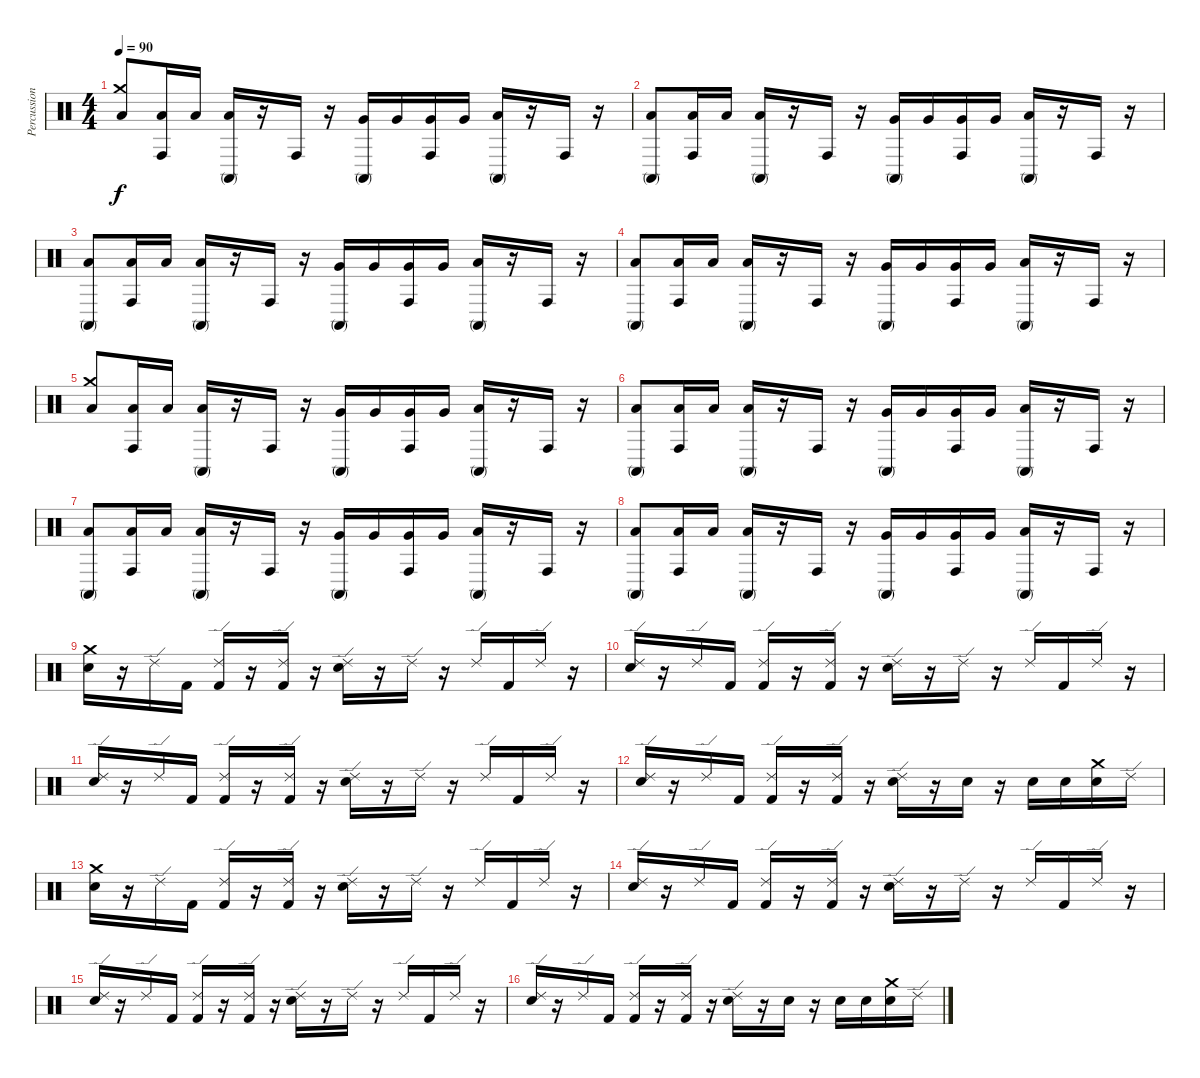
\track ("Percussions" "Percussion") {instrument percussion}
\staff {score}
\articulation defaults
\ts (4 4)
\tempo 90
\clef neutral
\ks c
("Crash medium (hit)" "Low Floor Tom (hit)").8{dy f} ("Conga high (hit)" "Low Floor Tom (hit)").16 "Low Floor Tom (hit)".16 ("Conga high (mute)" "Low Tom (hit)").16 r.16 "Conga high (hit)".16 r.16 ("Conga high (mute)" "Very Low Tom (hit)").16 "Very Low Tom (hit)".16 ("Conga high (hit)" "Very Low Tom (hit)").16 "Very Low Tom (hit)".16 ("Conga high (mute)" "Low Tom (hit)").16 r.16 "Conga high (hit)".16 r.16 |
("Conga high (mute)" "Low Floor Tom (hit)").8 ("Conga high (hit)" "Low Floor Tom (hit)").16 "Low Floor Tom (hit)".16 ("Conga high (mute)" "Low Tom (hit)").16 r.16 "Conga high (hit)".16 r.16 ("Conga high (mute)" "Very Low Tom (hit)").16 "Very Low Tom (hit)".16 ("Conga high (hit)" "Very Low Tom (hit)").16 "Very Low Tom (hit)".16 ("Conga high (mute)" "Low Tom (hit)").16 r.16 "Conga high (hit)".16 r.16 |
("Conga high (mute)" "Low Floor Tom (hit)").8 ("Conga high (hit)" "Low Floor Tom (hit)").16 "Low Floor Tom (hit)".16 ("Conga high (mute)" "Low Tom (hit)").16 r.16 "Conga high (hit)".16 r.16 ("Conga high (mute)" "Very Low Tom (hit)").16 "Very Low Tom (hit)".16 ("Conga high (hit)" "Very Low Tom (hit)").16 "Very Low Tom (hit)".16 ("Conga high (mute)" "Low Tom (hit)").16 r.16 "Conga high (hit)".16 r.16 |
("Conga high (mute)" "Low Floor Tom (hit)").8 ("Conga high (hit)" "Low Floor Tom (hit)").16 "Low Floor Tom (hit)".16 ("Conga high (mute)" "Low Tom (hit)").16 r.16 "Conga high (hit)".16 r.16 ("Conga high (mute)" "Very Low Tom (hit)").16 "Very Low Tom (hit)".16 ("Conga high (hit)" "Very Low Tom (hit)").16 "Very Low Tom (hit)".16 ("Conga high (mute)" "Low Tom (hit)").16 r.16 "Conga high (hit)".16 r.16 |
("Crash medium (hit)" "Low Floor Tom (hit)").8 ("Conga high (hit)" "Low Floor Tom (hit)").16 "Low Floor Tom (hit)".16 ("Conga high (mute)" "Low Tom (hit)").16 r.16 "Conga high (hit)".16 r.16 ("Conga high (mute)" "Very Low Tom (hit)").16 "Very Low Tom (hit)".16 ("Conga high (hit)" "Very Low Tom (hit)").16 "Very Low Tom (hit)".16 ("Conga high (mute)" "Low Tom (hit)").16 r.16 "Conga high (hit)".16 r.16 |
("Conga high (mute)" "Low Floor Tom (hit)").8 ("Conga high (hit)" "Low Floor Tom (hit)").16 "Low Floor Tom (hit)".16 ("Conga high (mute)" "Low Tom (hit)").16 r.16 "Conga high (hit)".16 r.16 ("Conga high (mute)" "Very Low Tom (hit)").16 "Very Low Tom (hit)".16 ("Conga high (hit)" "Very Low Tom (hit)").16 "Very Low Tom (hit)".16 ("Conga high (mute)" "Low Tom (hit)").16 r.16 "Conga high (hit)".16 r.16 |
("Conga high (mute)" "Low Floor Tom (hit)").8 ("Conga high (hit)" "Low Floor Tom (hit)").16 "Low Floor Tom (hit)".16 ("Conga high (mute)" "Low Tom (hit)").16 r.16 "Conga high (hit)".16 r.16 ("Conga high (mute)" "Very Low Tom (hit)").16 "Very Low Tom (hit)".16 ("Conga high (hit)" "Very Low Tom (hit)").16 "Very Low Tom (hit)".16 ("Conga high (mute)" "Low Tom (hit)").16 r.16 "Conga high (hit)".16 r.16 |
("Conga high (mute)" "Low Floor Tom (hit)").8 ("Conga high (hit)" "Low Floor Tom (hit)").16 "Low Floor Tom (hit)".16 ("Conga high (mute)" "Low Tom (hit)").16 r.16 "Conga high (hit)".16 r.16 ("Conga high (mute)" "Very Low Tom (hit)").16 "Very Low Tom (hit)".16 ("Conga high (hit)" "Very Low Tom (hit)").16 "Very Low Tom (hit)".16 ("Conga high (mute)" "Low Tom (hit)").16 r.16 "Conga high (hit)".16 r.16 |
("Crash medium (hit)" "Snare (hit) 2").16 r.16 "Ride (edge) 2".16 "Kick (hit) 2".16 ("Kick (hit) 2" "Ride (edge) 2").16 r.16 ("Kick (hit) 2" "Ride (edge) 2").16 r.16 ("Ride (edge) 2" "Snare (hit) 2").16 r.16 "Ride (edge) 2".16 r.16 "Ride (edge) 2".16 "Kick (hit) 2".16 "Ride (edge) 2".16 r.16 |
("Ride (edge) 2" "Snare (hit) 2").16 r.16 "Ride (edge) 2".16 "Kick (hit) 2".16 ("Kick (hit) 2" "Ride (edge) 2").16 r.16 ("Kick (hit) 2" "Ride (edge) 2").16 r.16 ("Ride (edge) 2" "Snare (hit) 2").16 r.16 "Ride (edge) 2".16 r.16 "Ride (edge) 2".16 "Kick (hit) 2".16 "Ride (edge) 2".16 r.16 |
("Ride (edge) 2" "Snare (hit) 2").16 r.16 "Ride (edge) 2".16 "Kick (hit) 2".16 ("Kick (hit) 2" "Ride (edge) 2").16 r.16 ("Kick (hit) 2" "Ride (edge) 2").16 r.16 ("Ride (edge) 2" "Snare (hit) 2").16 r.16 "Ride (edge) 2".16 r.16 "Ride (edge) 2".16 "Kick (hit) 2".16 "Ride (edge) 2".16 r.16 |
("Ride (edge) 2" "Snare (hit) 2").16 r.16 "Ride (edge) 2".16 "Kick (hit) 2".16 ("Kick (hit) 2" "Ride (edge) 2").16 r.16 ("Kick (hit) 2" "Ride (edge) 2").16 r.16 ("Ride (edge) 2" "Snare (hit) 2").16 r.16 "Snare (hit) 2".16 r.16 "Snare (hit) 2".16 "Snare (hit) 2".16 ("Crash medium (hit)" "Snare (hit) 2").16 "Ride (edge) 2".16 |
("Crash medium (hit)" "Snare (hit) 2").16 r.16 "Ride (edge) 2".16 "Kick (hit) 2".16 ("Kick (hit) 2" "Ride (edge) 2").16 r.16 ("Kick (hit) 2" "Ride (edge) 2").16 r.16 ("Ride (edge) 2" "Snare (hit) 2").16 r.16 "Ride (edge) 2".16 r.16 "Ride (edge) 2".16 "Kick (hit) 2".16 "Ride (edge) 2".16 r.16 |
("Ride (edge) 2" "Snare (hit) 2").16 r.16 "Ride (edge) 2".16 "Kick (hit) 2".16 ("Kick (hit) 2" "Ride (edge) 2").16 r.16 ("Kick (hit) 2" "Ride (edge) 2").16 r.16 ("Ride (edge) 2" "Snare (hit) 2").16 r.16 "Ride (edge) 2".16 r.16 "Ride (edge) 2".16 "Kick (hit) 2".16 "Ride (edge) 2".16 r.16 |
("Ride (edge) 2" "Snare (hit) 2").16 r.16 "Ride (edge) 2".16 "Kick (hit) 2".16 ("Kick (hit) 2" "Ride (edge) 2").16 r.16 ("Kick (hit) 2" "Ride (edge) 2").16 r.16 ("Ride (edge) 2" "Snare (hit) 2").16 r.16 "Ride (edge) 2".16 r.16 "Ride (edge) 2".16 "Kick (hit) 2".16 "Ride (edge) 2".16 r.16 |
("Ride (edge) 2" "Snare (hit) 2").16 r.16 "Ride (edge) 2".16 "Kick (hit) 2".16 ("Kick (hit) 2" "Ride (edge) 2").16 r.16 ("Kick (hit) 2" "Ride (edge) 2").16 r.16 ("Ride (edge) 2" "Snare (hit) 2").16 r.16 "Snare (hit) 2".16 r.16 "Snare (hit) 2".16 "Snare (hit) 2".16 ("Crash medium (hit)" "Snare (hit) 2").16 "Ride (edge) 2".16
